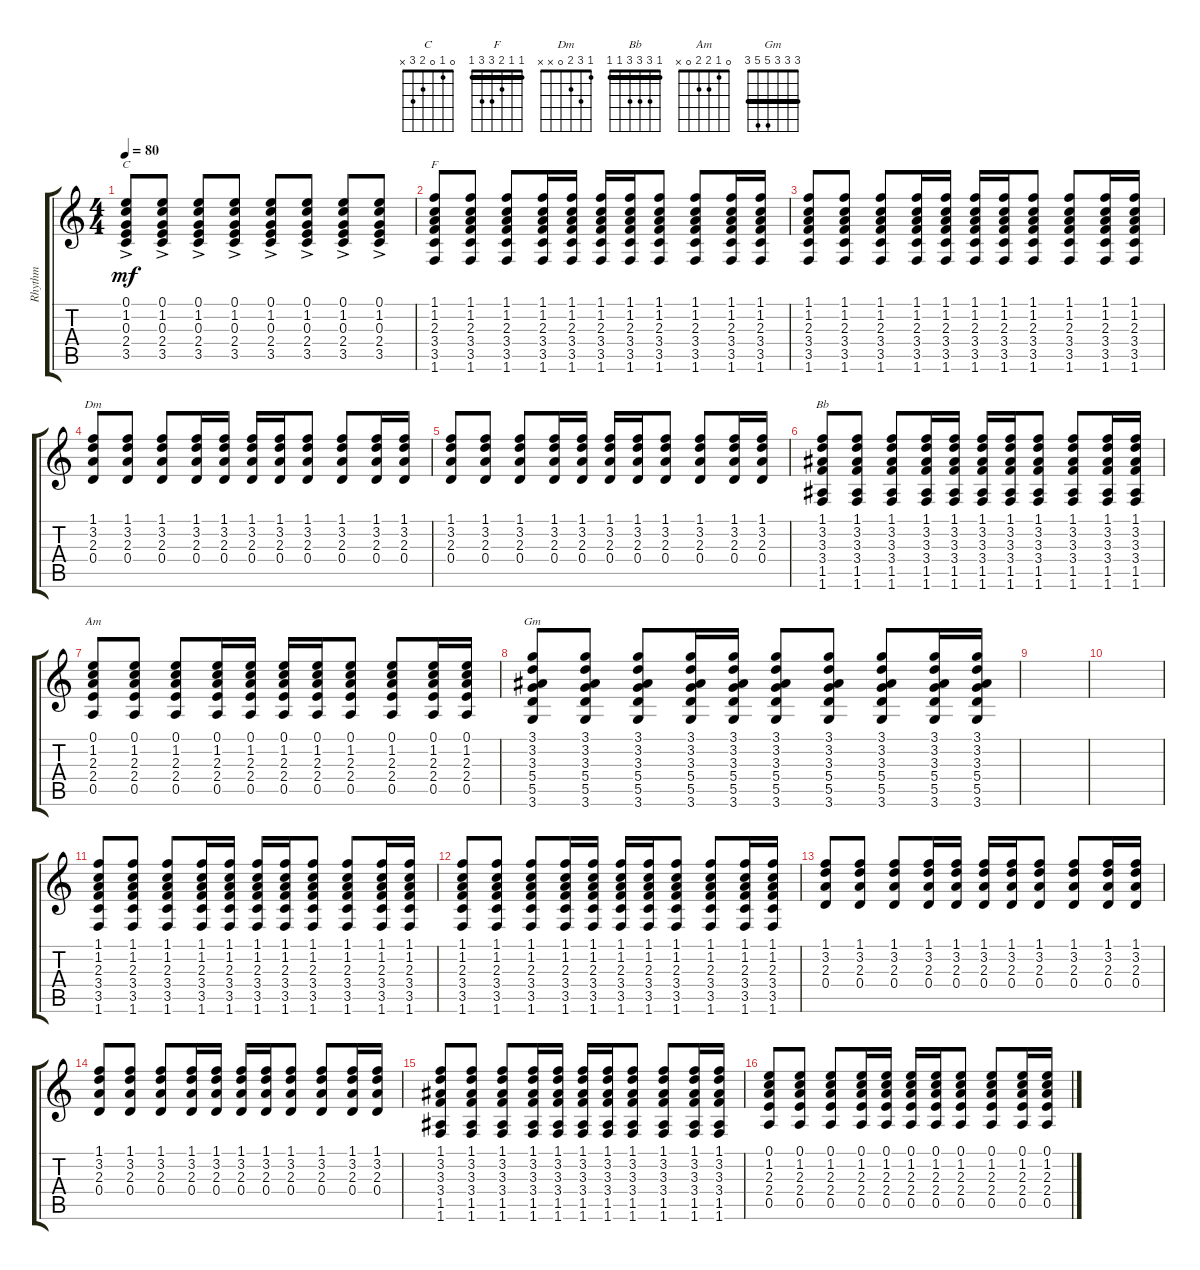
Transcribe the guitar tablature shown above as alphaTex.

\track ("Rhythm" "Rhythm") {instrument acousticguitarsteel}
\staff {score tabs}
\tuning (E4 B3 G3 D3 A2 E2) {hide}
\chord ("C" 0 1 0 2 3 x)
\chord ("F" 1 1 2 3 3 1) {barre 1}
\chord ("Dm" 1 3 2 0 x x)
\chord ("Bb" 1 3 3 3 1 1) {barre 1}
\chord ("Am" 0 1 2 2 0 x)
\chord ("Gm" 3 3 3 5 5 3) {barre 3}
\ts (4 4)
\tempo 80
\clef g2
\ks c
(0.1{ac} 1.2{ac} 0.3{ac} 2.4{ac} 3.5{ac}).8{ch "C" dy mf} (0.1{ac} 1.2{ac} 0.3{ac} 2.4{ac} 3.5{ac}).8 (0.1{ac} 1.2{ac} 0.3{ac} 2.4{ac} 3.5{ac}).8 (0.1{ac} 1.2{ac} 0.3{ac} 2.4{ac} 3.5{ac}).8 (0.1{ac} 1.2{ac} 0.3{ac} 2.4{ac} 3.5{ac}).8 (0.1{ac} 1.2{ac} 0.3{ac} 2.4{ac} 3.5{ac}).8 (0.1{ac} 1.2{ac} 0.3{ac} 2.4{ac} 3.5{ac}).8 (0.1{ac} 1.2{ac} 0.3{ac} 2.4{ac} 3.5{ac}).8 |
(1.1 1.2 2.3 3.4 3.5 1.6).8{ch "F"} (1.1 1.2 2.3 3.4 3.5 1.6).8 (1.1 1.2 2.3 3.4 3.5 1.6).8 (1.1 1.2 2.3 3.4 3.5 1.6).16 (1.1 1.2 2.3 3.4 3.5 1.6).16 (1.1 1.2 2.3 3.4 3.5 1.6).16 (1.1 1.2 2.3 3.4 3.5 1.6).16 (1.1 1.2 2.3 3.4 3.5 1.6).8 (1.1 1.2 2.3 3.4 3.5 1.6).8 (1.1 1.2 2.3 3.4 3.5 1.6).16 (1.1 1.2 2.3 3.4 3.5 1.6).16 |
(1.1 1.2 2.3 3.4 3.5 1.6).8 (1.1 1.2 2.3 3.4 3.5 1.6).8 (1.1 1.2 2.3 3.4 3.5 1.6).8 (1.1 1.2 2.3 3.4 3.5 1.6).16 (1.1 1.2 2.3 3.4 3.5 1.6).16 (1.1 1.2 2.3 3.4 3.5 1.6).16 (1.1 1.2 2.3 3.4 3.5 1.6).16 (1.1 1.2 2.3 3.4 3.5 1.6).8 (1.1 1.2 2.3 3.4 3.5 1.6).8 (1.1 1.2 2.3 3.4 3.5 1.6).16 (1.1 1.2 2.3 3.4 3.5 1.6).16 |
(1.1 3.2 2.3 0.4).8{ch "Dm"} (1.1 3.2 2.3 0.4).8 (1.1 3.2 2.3 0.4).8 (1.1 3.2 2.3 0.4).16 (1.1 3.2 2.3 0.4).16 (1.1 3.2 2.3 0.4).16 (1.1 3.2 2.3 0.4).16 (1.1 3.2 2.3 0.4).8 (1.1 3.2 2.3 0.4).8 (1.1 3.2 2.3 0.4).16 (1.1 3.2 2.3 0.4).16 |
(1.1 3.2 2.3 0.4).8 (1.1 3.2 2.3 0.4).8 (1.1 3.2 2.3 0.4).8 (1.1 3.2 2.3 0.4).16 (1.1 3.2 2.3 0.4).16 (1.1 3.2 2.3 0.4).16 (1.1 3.2 2.3 0.4).16 (1.1 3.2 2.3 0.4).8 (1.1 3.2 2.3 0.4).8 (1.1 3.2 2.3 0.4).16 (1.1 3.2 2.3 0.4).16 |
(1.1 3.2 3.3 3.4 1.5 1.6).8{ch "Bb"} (1.1 3.2 3.3 3.4 1.5 1.6).8 (1.1 3.2 3.3 3.4 1.5 1.6).8 (1.1 3.2 3.3 3.4 1.5 1.6).16 (1.1 3.2 3.3 3.4 1.5 1.6).16 (1.1 3.2 3.3 3.4 1.5 1.6).16 (1.1 3.2 3.3 3.4 1.5 1.6).16 (1.1 3.2 3.3 3.4 1.5 1.6).8 (1.1 3.2 3.3 3.4 1.5 1.6).8 (1.1 3.2 3.3 3.4 1.5 1.6).16 (1.1 3.2 3.3 3.4 1.5 1.6).16 |
(0.1 1.2 2.3 2.4 0.5).8{ch "Am"} (0.1 1.2 2.3 2.4 0.5).8 (0.1 1.2 2.3 2.4 0.5).8 (0.1 1.2 2.3 2.4 0.5).16 (0.1 1.2 2.3 2.4 0.5).16 (0.1 1.2 2.3 2.4 0.5).16 (0.1 1.2 2.3 2.4 0.5).16 (0.1 1.2 2.3 2.4 0.5).8 (0.1 1.2 2.3 2.4 0.5).8 (0.1 1.2 2.3 2.4 0.5).16 (0.1 1.2 2.3 2.4 0.5).16 |
(3.1 3.2 3.3 5.4 5.5 3.6).8{ch "Gm"} (3.1 3.2 3.3 5.4 5.5 3.6).8 (3.1 3.2 3.3 5.4 5.5 3.6).8 (3.1 3.2 3.3 5.4 5.5 3.6).16 (3.1 3.2 3.3 5.4 5.5 3.6).16 (3.1 3.2 3.3 5.4 5.5 3.6).8 (3.1 3.2 3.3 5.4 5.5 3.6).8 (3.1 3.2 3.3 5.4 5.5 3.6).8 (3.1 3.2 3.3 5.4 5.5 3.6).16 (3.1 3.2 3.3 5.4 5.5 3.6).16 |
|
|
(1.1 1.2 2.3 3.4 3.5 1.6).8 (1.1 1.2 2.3 3.4 3.5 1.6).8 (1.1 1.2 2.3 3.4 3.5 1.6).8 (1.1 1.2 2.3 3.4 3.5 1.6).16 (1.1 1.2 2.3 3.4 3.5 1.6).16 (1.1 1.2 2.3 3.4 3.5 1.6).16 (1.1 1.2 2.3 3.4 3.5 1.6).16 (1.1 1.2 2.3 3.4 3.5 1.6).8 (1.1 1.2 2.3 3.4 3.5 1.6).8 (1.1 1.2 2.3 3.4 3.5 1.6).16 (1.1 1.2 2.3 3.4 3.5 1.6).16 |
(1.1 1.2 2.3 3.4 3.5 1.6).8 (1.1 1.2 2.3 3.4 3.5 1.6).8 (1.1 1.2 2.3 3.4 3.5 1.6).8 (1.1 1.2 2.3 3.4 3.5 1.6).16 (1.1 1.2 2.3 3.4 3.5 1.6).16 (1.1 1.2 2.3 3.4 3.5 1.6).16 (1.1 1.2 2.3 3.4 3.5 1.6).16 (1.1 1.2 2.3 3.4 3.5 1.6).8 (1.1 1.2 2.3 3.4 3.5 1.6).8 (1.1 1.2 2.3 3.4 3.5 1.6).16 (1.1 1.2 2.3 3.4 3.5 1.6).16 |
(1.1 3.2 2.3 0.4).8 (1.1 3.2 2.3 0.4).8 (1.1 3.2 2.3 0.4).8 (1.1 3.2 2.3 0.4).16 (1.1 3.2 2.3 0.4).16 (1.1 3.2 2.3 0.4).16 (1.1 3.2 2.3 0.4).16 (1.1 3.2 2.3 0.4).8 (1.1 3.2 2.3 0.4).8 (1.1 3.2 2.3 0.4).16 (1.1 3.2 2.3 0.4).16 |
(1.1 3.2 2.3 0.4).8 (1.1 3.2 2.3 0.4).8 (1.1 3.2 2.3 0.4).8 (1.1 3.2 2.3 0.4).16 (1.1 3.2 2.3 0.4).16 (1.1 3.2 2.3 0.4).16 (1.1 3.2 2.3 0.4).16 (1.1 3.2 2.3 0.4).8 (1.1 3.2 2.3 0.4).8 (1.1 3.2 2.3 0.4).16 (1.1 3.2 2.3 0.4).16 |
(1.1 3.2 3.3 3.4 1.5 1.6).8 (1.1 3.2 3.3 3.4 1.5 1.6).8 (1.1 3.2 3.3 3.4 1.5 1.6).8 (1.1 3.2 3.3 3.4 1.5 1.6).16 (1.1 3.2 3.3 3.4 1.5 1.6).16 (1.1 3.2 3.3 3.4 1.5 1.6).16 (1.1 3.2 3.3 3.4 1.5 1.6).16 (1.1 3.2 3.3 3.4 1.5 1.6).8 (1.1 3.2 3.3 3.4 1.5 1.6).8 (1.1 3.2 3.3 3.4 1.5 1.6).16 (1.1 3.2 3.3 3.4 1.5 1.6).16 |
(0.1 1.2 2.3 2.4 0.5).8 (0.1 1.2 2.3 2.4 0.5).8 (0.1 1.2 2.3 2.4 0.5).8 (0.1 1.2 2.3 2.4 0.5).16 (0.1 1.2 2.3 2.4 0.5).16 (0.1 1.2 2.3 2.4 0.5).16 (0.1 1.2 2.3 2.4 0.5).16 (0.1 1.2 2.3 2.4 0.5).8 (0.1 1.2 2.3 2.4 0.5).8 (0.1 1.2 2.3 2.4 0.5).16 (0.1 1.2 2.3 2.4 0.5).16
